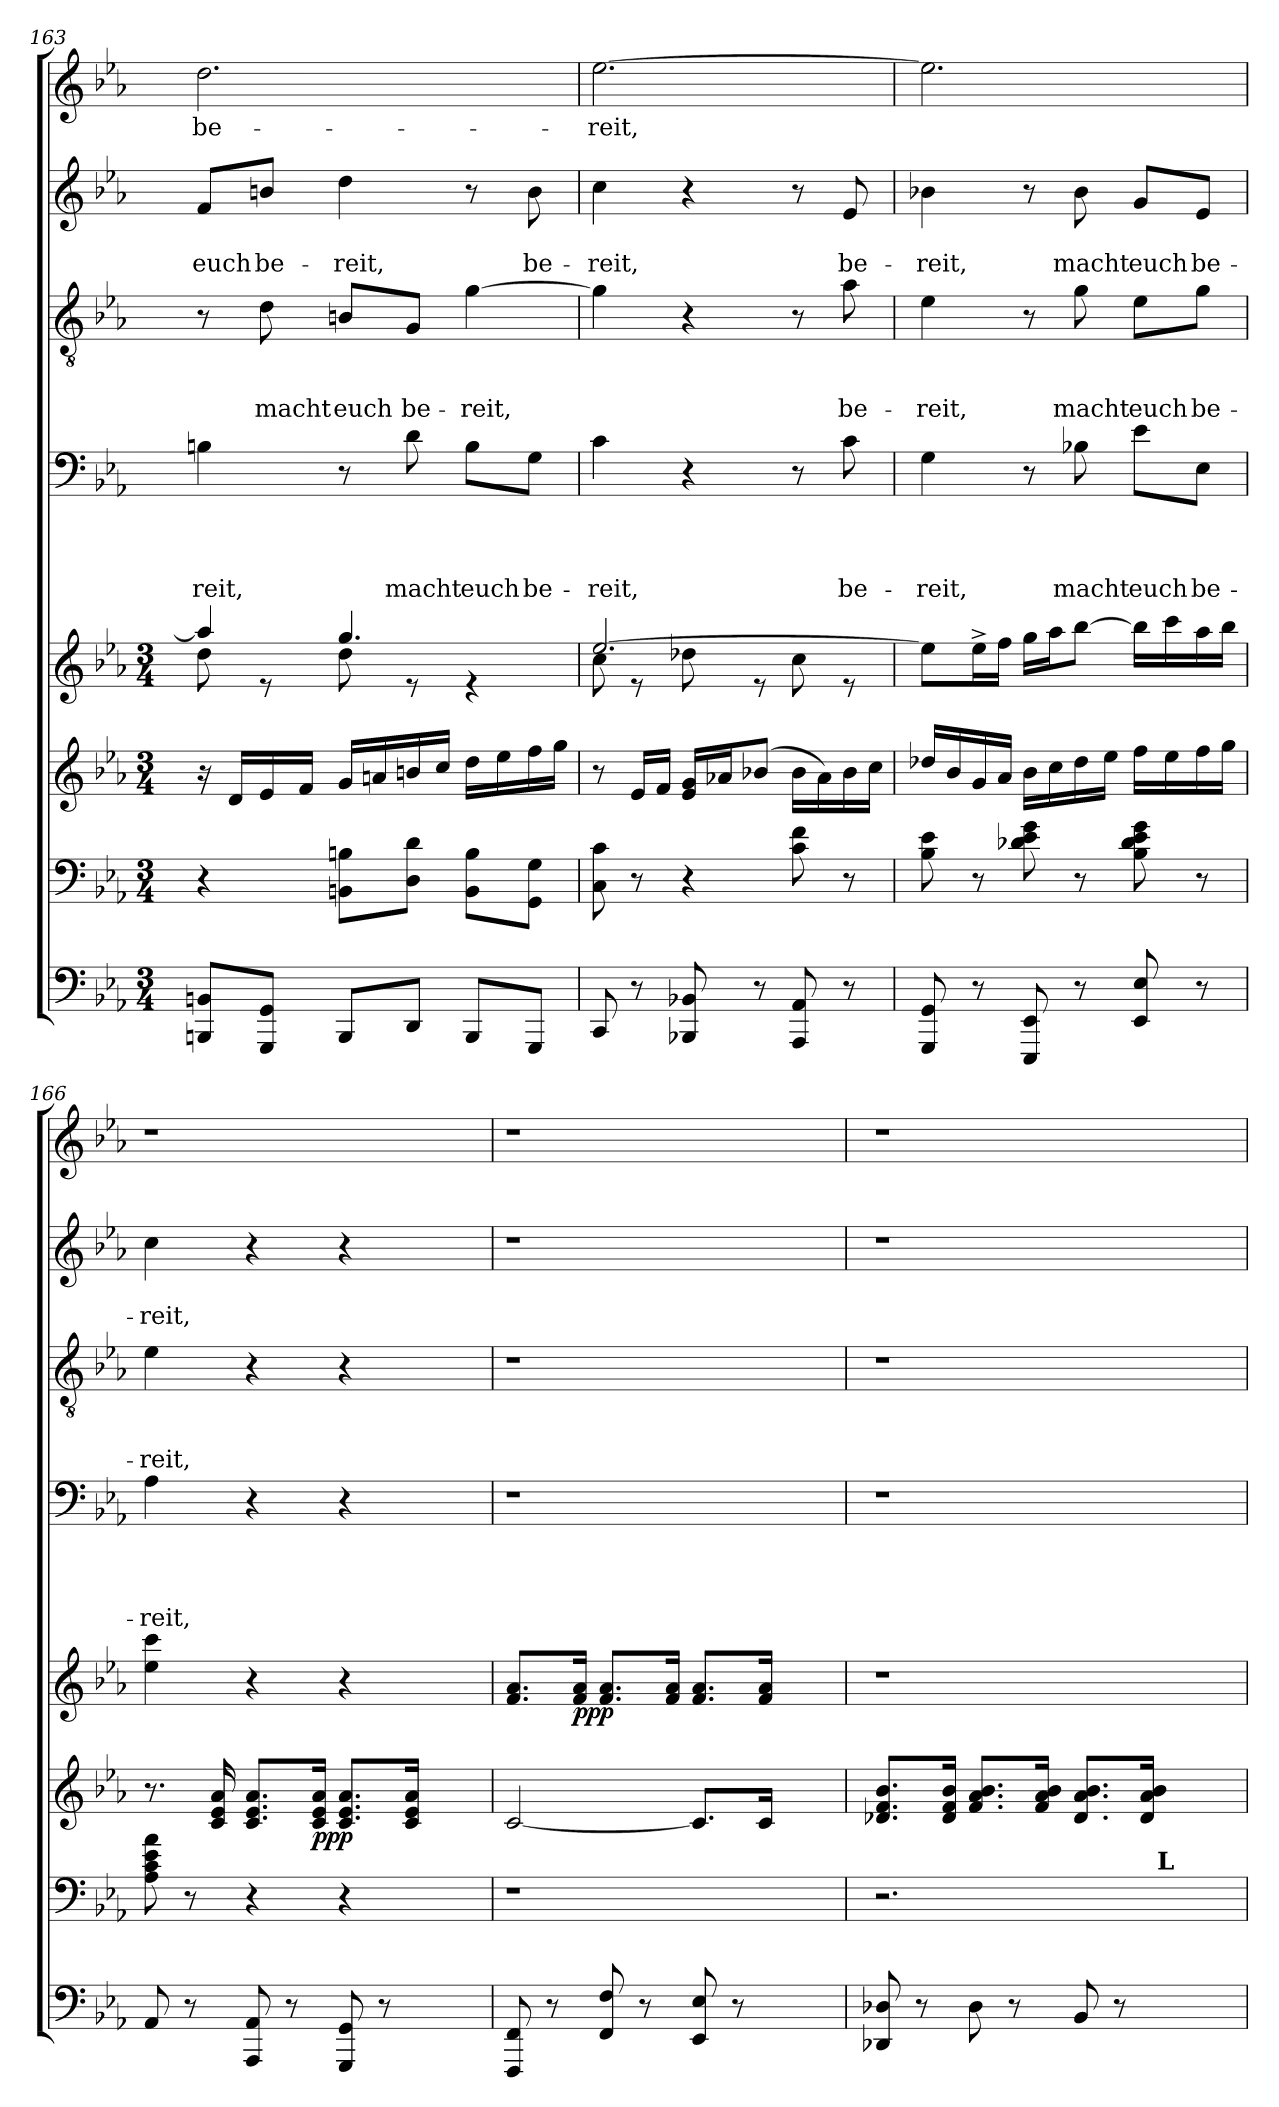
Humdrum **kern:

**kern	**kern	**kern	**dynam	**kern	**dynam	**kern	**text	**text	**text	**text	**kern	**text	**text	**text	**kern	**text	**text	**kern	**text
*part8	*part7	*part6	*part6	*part5	*part5	*part4	*part4	*part4	*part4	*part4	*part3	*part3	*part3	*part3	*part2	*part2	*part2	*part1	*part1
*staff8	*staff7	*staff6	*staff6	*staff5	*staff5	*staff4	*staff4	*staff4	*staff4	*staff4	*staff3	*staff3	*staff3	*staff3	*staff2	*staff2	*staff2	*staff1	*staff1
*clefF4	*clefF4	*clefG2	*	*clefG2	*	*clefF4	*	*	*	*	*clefGv2	*	*	*	*clefG2	*	*	*clefG2	*
*k[b-e-a-]	*k[b-e-a-]	*k[b-e-a-]	*	*k[b-e-a-]	*	*k[b-e-a-]	*	*	*	*	*k[b-e-a-]	*	*	*	*k[b-e-a-]	*	*	*k[b-e-a-]	*
*E-:	*E-:	*E-:	*	*E-:	*	*E-:	*	*	*	*	*E-:	*	*	*	*E-:	*	*	*E-:	*
*M3/4	*M3/4	*M3/4	*	*M3/4	*	*	*	*	*	*	*	*	*	*	*	*	*	*	*
=163	=163	=163	=163	=163	=163	=163	=163	=163	=163	=163	=163	=163	=163	=163	=163	=163	=163	=163	=163
*	*	*^	*	*^	*	*	*	*	*	*	*	*	*	*	*	*	*	*	*
!	!	!	!	!	!	!	!	!	!	!	!	!LO:LY:b	!	!	!	!	!	!	!LO:LY:b	!	!LO:LY:b
8BBBn/ 8BBn/L	4r	2ryy	16ra	.	8dd\	4aa-/]	.	4Bn\	.	.	.	-reit,	8r	.	.	.	8f/L	.	euch	2.dd\	be-
.	.	.	16d/LL	.	.	.	.	.	.	.	.	.	.	.	.	.	.	.	.	.	.
!	!	!	!	!	!	!	!	!	!	!	!	!	!	!	!	!LO:LY:b	!	!	!LO:LY:b	!	!
8GGG/ 8GG/J	.	.	16e-/	.	8re	.	.	.	.	.	.	.	8d\	.	.	macht	8bn/J	.	be-	.	.
.	.	.	16f/JJ	.	.	.	.	.	.	.	.	.	.	.	.	.	.	.	.	.	.
!	!	!	!	!	!	!	!	!	!	!	!	!	!	!	!	!LO:LY:b	!	!	!LO:LY:b	!	!
8BBB/L	8BBn\ 8Bn\L	.	16g/LL	.	8dd\	4.gg/	.	8r	.	.	.	.	8Bn/L	.	.	euch	4dd\	.	-reit,	.	.
.	.	.	16an/	.	.	.	.	.	.	.	.	.	.	.	.	.	.	.	.	.	.
!	!	!	!	!	!	!	!	!	!	!	!	!LO:LY:b:rj	!	!	!	!LO:LY:b	!	!	!	!	!
8DD/J	8D\ 8d\J	.	16bn/	.	8re	.	.	8d\	.	.	.	macht	8G/J	.	.	be-	.	.	.	.	.
.	.	.	16cc/JJ	.	.	.	.	.	.	.	.	.	.	.	.	.	.	.	.	.	.
!	!	!	!	!	!	!	!	!	!	!	!	!LO:LY:b	!	!	!	!LO:LY:b	!	!	!	!	!
8BBB/L	8BB\ 8B\L	16dd/LL	4ryy	.	4re	.	.	8B\L	.	.	.	euch	[>4g\	.	.	-reit,	8r	.	.	.	.
.	.	16ee-\	.	.	.	.	.	.	.	.	.	.	.	.	.	.	.	.	.	.	.
!	!	!	!	!	!	!	!	!	!	!	!	!LO:LY:b	!	!	!	!	!	!	!LO:LY:b	!	!
8GGG/J	8GG\ 8G\J	16ff\	.	.	.	8ryy	.	8G\J	.	.	.	be-	.	.	.	.	8b\	.	be-	.	.
.	.	16gg\JJ	.	.	.	.	.	.	.	.	.	.	.	.	.	.	.	.	.	.	.
*	*	*v	*v	*	*	*	*	*	*	*	*	*	*	*	*	*	*	*	*	*	*
=164	=164	=164	=164	=164	=164	=164	=164	=164	=164	=164	=164	=164	=164	=164	=164	=164	=164	=164	=164	=164
!	!	!	!	!	!	!	!	!	!	!	!LO:LY:b	!	!	!	!	!	!	!LO:LY:b	!	!LO:LY:b
8CC/	8C\ 8c\	8r	.	[>2.ee-/	8cc\	.	4c\	.	.	.	-reit,	4g\]	.	.	.	4cc\	.	-reit,	[>2.ee-\	-reit,
8r	8r	16e-/LL	.	.	8re	.	.	.	.	.	.	.	.	.	.	.	.	.	.	.
.	.	16f/JJ	.	.	.	.	.	.	.	.	.	.	.	.	.	.	.	.	.	.
8BBB-X/ 8BB-X/	4r	16e-/ 16g/LL	.	.	8dd-X\	.	4r	.	.	.	.	4r	.	.	.	4r	.	.	.	.
.	.	16a-X/J	.	.	.	.	.	.	.	.	.	.	.	.	.	.	.	.	.	.
8r	.	(<8b-X/J	.	.	8re	.	.	.	.	.	.	.	.	.	.	.	.	.	.	.
8AAA-/ 8AA-/	8c\ 8f\	16b-\LL	.	.	8cc\	.	8r	.	.	.	.	8r	.	.	.	8r	.	.	.	.
.	.	16a-\)	.	.	.	.	.	.	.	.	.	.	.	.	.	.	.	.	.	.
!	!	!	!	!	!	!	!	!	!	!	!LO:LY:b	!	!	!	!LO:LY:b	!	!	!LO:LY:b	!	!
8r	8r	16b-\	.	.	8re	.	8c\	.	.	.	be-	8a-\	.	.	be-	8e-/	.	be-	.	.
.	.	16cc\JJ	.	.	.	.	.	.	.	.	.	.	.	.	.	.	.	.	.	.
*	*	*	*	*v	*v	*	*	*	*	*	*	*	*	*	*	*	*	*	*	*
=165	=165	=165	=165	=165	=165	=165	=165	=165	=165	=165	=165	=165	=165	=165	=165	=165	=165	=165	=165
!	!	!	!	!	!	!	!	!	!	!LO:LY:b	!	!	!	!LO:LY:b	!	!	!LO:LY:b	!	!
8GGG/ 8GG/	8B-\ 8e-\	16dd-X/LL	.	8ee-\L]	.	4G\	.	.	.	-reit,	4e-\	.	.	-reit,	4b-X\	.	-reit,	2.ee-\]	.
.	.	16b-/	.	.	.	.	.	.	.	.	.	.	.	.	.	.	.	.	.
8r	8r	16g/	.	16ee-^>\L	.	.	.	.	.	.	.	.	.	.	.	.	.	.	.
.	.	16a-/JJ	.	16ff\JJ	.	.	.	.	.	.	.	.	.	.	.	.	.	.	.
8EEE-/ 8EE-/	8d-X\ 8e-\ 8g\	16b-\LL	.	16gg\LL	.	8r	.	.	.	.	8r	.	.	.	8r	.	.	.	.
.	.	16cc\	.	16aa-\J	.	.	.	.	.	.	.	.	.	.	.	.	.	.	.
!	!	!	!	!	!	!	!	!	!	!LO:LY:b	!	!	!	!LO:LY:b	!	!	!LO:LY:b	!	!
8r	8r	16dd-\	.	[>8bb-\J	.	8B-X\	.	.	.	macht	8g\	.	.	macht	8b-\	.	macht	.	.
.	.	16ee-\JJ	.	.	.	.	.	.	.	.	.	.	.	.	.	.	.	.	.
!	!	!	!	!	!	!	!	!	!	!LO:LY:b	!	!	!	!LO:LY:b	!	!	!LO:LY:b	!	!
8EE-/ 8E-/	8B-\ 8d-\ 8e-\ 8g\	16ff\LL	.	16bb-\LL]	.	8e-\L	.	.	.	euch	8e-\L	.	.	euch	8g/L	.	euch	.	.
.	.	16ee-\	.	16ccc\	.	.	.	.	.	.	.	.	.	.	.	.	.	.	.
!	!	!	!	!	!	!	!	!	!	!LO:LY:b	!	!	!	!LO:LY:b	!	!	!LO:LY:b	!	!
8r	8r	16ff\	.	16aa-\	.	8E-\J	.	.	.	be-	8g\J	.	.	be-	8e-/J	.	be-	.	.
.	.	16gg\JJ	.	16bb-\JJ	.	.	.	.	.	.	.	.	.	.	.	.	.	.	.
!!LO:PB:g=z
=166	=166	=166	=166	=166	=166	=166	=166	=166	=166	=166	=166	=166	=166	=166	=166	=166	=166	=166	=166
!	!	!	!	!	!	!	!	!	!	!LO:LY:b	!	!	!	!LO:LY:b	!	!	!LO:LY:b	!LO:N:vis=1	!
8AA-/	8A-\ 8c\ 8e-\ 8a-\	8.r	.	4ee-\ 4ccc\	.	4A-\	.	.	.	-reit,	4e-\	.	.	-reit,	4cc\	.	-reit,	1r	.
8r	8r	.	.	.	.	.	.	.	.	.	.	.	.	.	.	.	.	.	.
.	.	16c/ 16e-/ 16a-/	.	.	.	.	.	.	.	.	.	.	.	.	.	.	.	.	.
8AAA-/ 8AA-/	4r	8.c/ 8.e-/ 8.a-/L	.	4r	.	4r	.	.	.	.	4r	.	.	.	4r	.	.	.	.
8r	.	.	.	.	.	.	.	.	.	.	.	.	.	.	.	.	.	.	.
!	!	!	!LO:DY:b	!	!	!	!	!	!	!	!	!	!	!	!	!	!	!	!
.	.	16c/ 16e-/ 16a-/Jk	ppp	.	.	.	.	.	.	.	.	.	.	.	.	.	.	.	.
8GGG/ 8GG/	4r	8.c/ 8.e-/ 8.a-/L	.	4r	.	4r	.	.	.	.	4r	.	.	.	4r	.	.	.	.
8r	.	.	.	.	.	.	.	.	.	.	.	.	.	.	.	.	.	.	.
.	.	16c/ 16e-/ 16a-/Jk	.	.	.	.	.	.	.	.	.	.	.	.	.	.	.	.	.
4ryy	4ryy	4ryy	.	4ryy	.	4ryy	.	.	.	.	4ryy	.	.	.	4ryy	.	.	.	.
=167	=167	=167	=167	=167	=167	=167	=167	=167	=167	=167	=167	=167	=167	=167	=167	=167	=167	=167	=167
!	!LO:N:vis=1	!	!	!	!	!LO:N:vis=1	!	!	!	!	!LO:N:vis=1	!	!	!	!LO:N:vis=1	!	!	!LO:N:vis=1	!
8FFF/ 8FF/	2.r	[<2c/	.	8.f/ 8.a-/L	.	1r	.	.	.	.	1r	.	.	.	1r	.	.	1r	.
8r	.	.	.	.	.	.	.	.	.	.	.	.	.	.	.	.	.	.	.
!	!	!	!	!	!LO:DY:b	!	!	!	!	!	!	!	!	!	!	!	!	!	!
.	.	.	.	16f/ 16a-/Jk	ppp	.	.	.	.	.	.	.	.	.	.	.	.	.	.
8FF/ 8F/	.	.	.	8.f/ 8.a-/L	.	.	.	.	.	.	.	.	.	.	.	.	.	.	.
8r	.	.	.	.	.	.	.	.	.	.	.	.	.	.	.	.	.	.	.
.	.	.	.	16f/ 16a-/Jk	.	.	.	.	.	.	.	.	.	.	.	.	.	.	.
8EE-/ 8E-/	.	8.c/L]	.	8.f/ 8.a-/L	.	.	.	.	.	.	.	.	.	.	.	.	.	.	.
8r	.	.	.	.	.	.	.	.	.	.	.	.	.	.	.	.	.	.	.
.	.	16c/Jk	.	16f/ 16a-/Jk	.	.	.	.	.	.	.	.	.	.	.	.	.	.	.
4ryy	4ryy	4ryy	.	4ryy	.	.	.	.	.	.	.	.	.	.	.	.	.	.	.
=168	=168	=168	=168	=168	=168	=168	=168	=168	=168	=168	=168	=168	=168	=168	=168	=168	=168	=168	=168
!	!LO:N:vis=1	!	!	!LO:N:vis=1	!	!LO:N:vis=1	!	!	!	!	!LO:N:vis=1	!	!	!	!LO:N:vis=1	!	!	!LO:N:vis=1	!
*	*^	*	*	*	*	*	*	*	*	*	*	*	*	*	*	*	*	*	*
8DD-X/ 8D-X/	2.r	2ryy	8.d-X/ 8.f/ 8.b-/L	.	2.r	.	1r	.	.	.	.	1r	.	.	.	1r	.	.	1r	.
8r	.	.	.	.	.	.	.	.	.	.	.	.	.	.	.	.	.	.	.	.
.	.	.	16d-/ 16f/ 16b-/Jk	.	.	.	.	.	.	.	.	.	.	.	.	.	.	.	.	.
8D-\	.	.	8.f/ 8.a-/ 8.b-/L	.	.	.	.	.	.	.	.	.	.	.	.	.	.	.	.	.
8r	.	.	.	.	.	.	.	.	.	.	.	.	.	.	.	.	.	.	.	.
.	.	.	16f/ 16a-/ 16b-/Jk	.	.	.	.	.	.	.	.	.	.	.	.	.	.	.	.	.
8BB-/	.	8..ryy	8.d-/ 8.a-/ 8.b-/L	.	.	.	.	.	.	.	.	.	.	.	.	.	.	.	.	.
8r	.	.	.	.	.	.	.	.	.	.	.	.	.	.	.	.	.	.	.	.
.	.	.	16d-/ 16a-/ 16b-/Jk	.	.	.	.	.	.	.	.	.	.	.	.	.	.	.	.	.
!	!	!LO:TX:a:B:t=L	!	!	!	!	!	!	!	!	!	!	!	!	!	!	!	!	!	!
.	.	4ryy	.	.	.	.	.	.	.	.	.	.	.	.	.	.	.	.	.	.
4ryy	4ryy	.	4ryy	.	4ryy	.	.	.	.	.	.	.	.	.	.	.	.	.	.	.
.	.	32ryy	.	.	.	.	.	.	.	.	.	.	.	.	.	.	.	.	.	.
*	*v	*v	*	*	*	*	*	*	*	*	*	*	*	*	*	*	*	*	*	*
=	=	=	=	=	=	=	=	=	=	=	=	=	=	=	=	=	=	=	=
*-	*-	*-	*-	*-	*-	*-	*-	*-	*-	*-	*-	*-	*-	*-	*-	*-	*-	*-	*-
